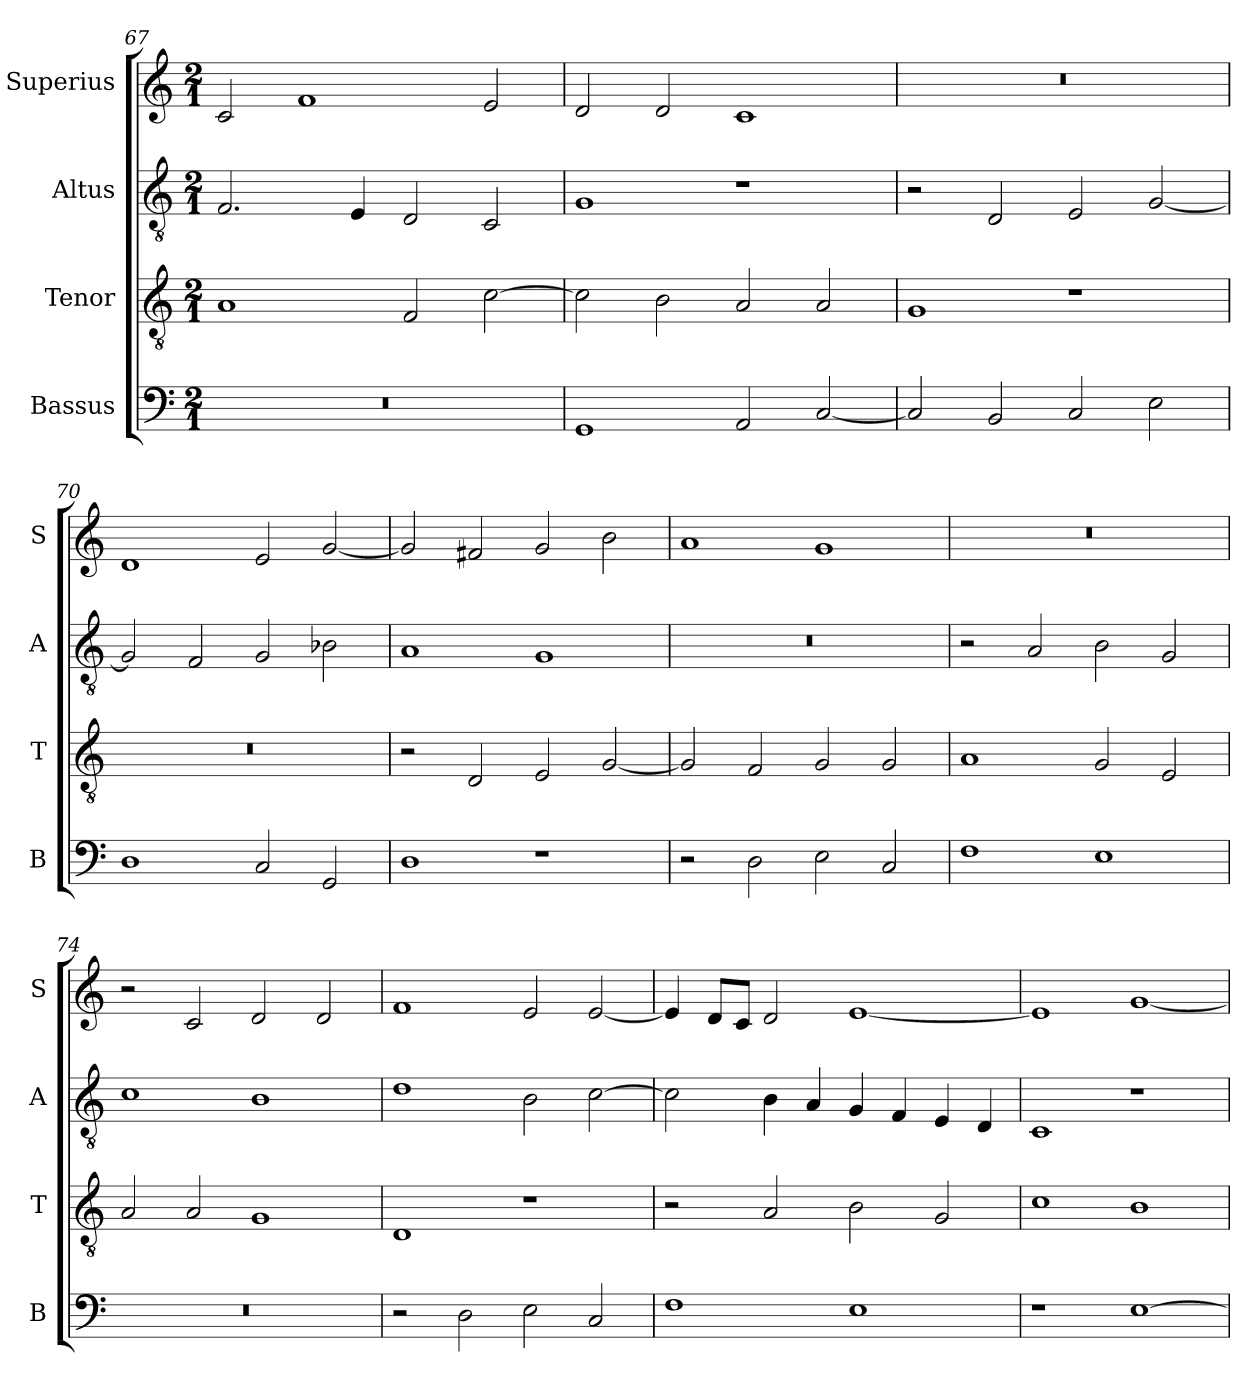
**kern	**kern	**kern	**kern
*part4	*part3	*part2	*part1
*staff4	*staff3	*staff2	*staff1
*I"Bassus	*I"Tenor	*I"Altus	*I"Superius
*I'B	*I'T	*I'A	*I'S
*clefF4	*clefGv2	*clefGv2	*clefG2
*k[]	*k[]	*k[]	*k[]
*C:	*C:	*C:	*C:
*M2/1	*M2/1	*M2/1	*M2/1
=67	=67	=67	=67
0r	1A	2.F	2c
.	.	.	1f
.	.	4E	.
.	2F	2D	.
.	[2c	2C	2e
=68	=68	=68	=68
1GG	2c]	1G	2d
.	2B	.	2d
2AA	2A	1r	1c
[2C	2A	.	.
=69	=69	=69	=69
2C]	1G	2r	0r
2BB	.	2D	.
2C	1r	2E	.
2E	.	[2G	.
=70	=70	=70	=70
1D	0r	2G]	1d
.	.	2F	.
2C	.	2G	2e
2GG	.	2B-X	[2g
=71	=71	=71	=71
1D	2r	1A	2g]
.	2D	.	2f#X
1r	2E	1G	2g
.	[2G	.	2b
=72	=72	=72	=72
2r	2G]	0r	1a
2D	2F	.	.
2E	2G	.	1g
2C	2G	.	.
=73	=73	=73	=73
1F	1A	2r	0r
.	.	2A	.
1E	2G	2B	.
.	2E	2G	.
=74	=74	=74	=74
0r	2A	1c	2r
.	2A	.	2c
.	1G	1B	2d
.	.	.	2d
=75	=75	=75	=75
2r	1D	1d	1f
2D	.	.	.
2E	1r	2B	2e
2C	.	[2c	[2e
=76	=76	=76	=76
1F	2r	2c]	4e]
.	.	.	8dL
.	.	.	8cJ
.	2A	4B	2d
.	.	4A	.
1E	2B	4G	[1e
.	.	4F	.
.	2G	4E	.
.	.	4D	.
=77	=77	=77	=77
1r	1c	1C	1e]
[1E	1B	1r	[1g
=	=	=	=
*-	*-	*-	*-
